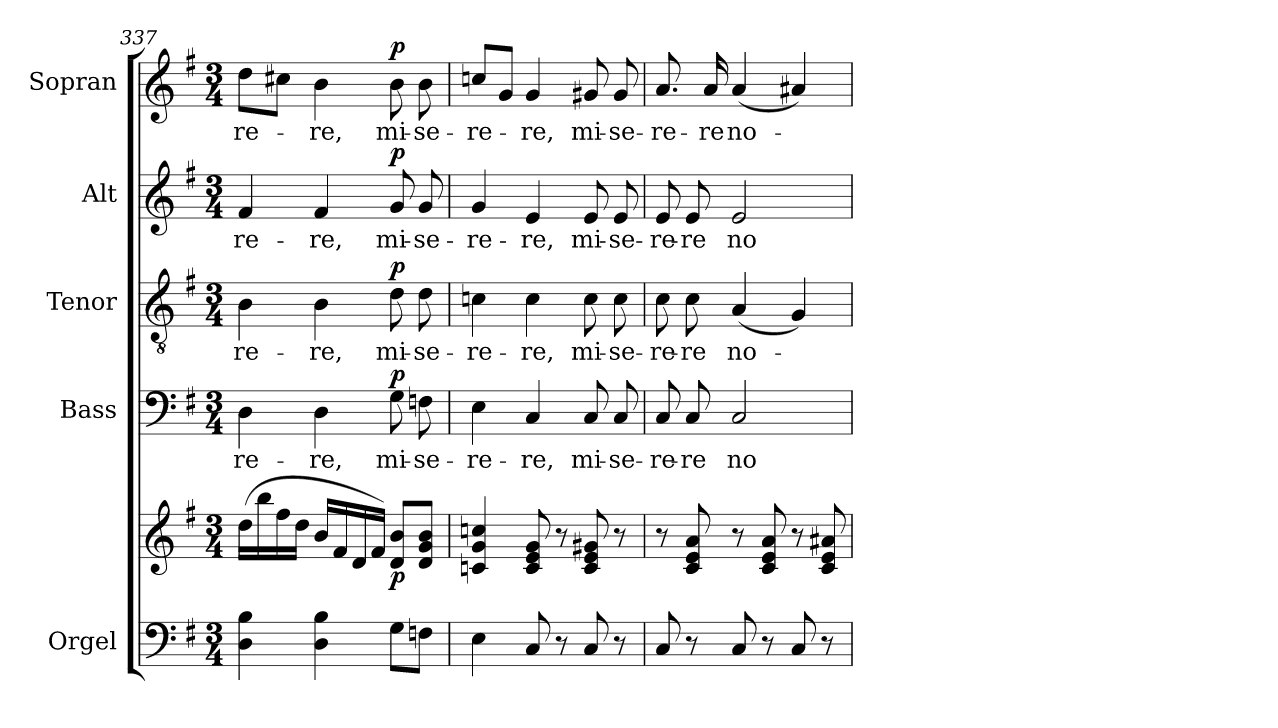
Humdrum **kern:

**kern	**kern	**dynam	**kern	**text	**dynam	**kern	**text	**dynam	**kern	**text	**dynam	**kern	**text	**dynam
*part5	*part5	*part5	*part4	*part4	*part4	*part3	*part3	*part3	*part2	*part2	*part2	*part1	*part1	*part1
*staff6	*staff5	*staff5/6	*staff4	*staff4	*staff4	*staff3	*staff3	*staff3	*staff2	*staff2	*staff2	*staff1	*staff1	*staff1
*I"Orgel	*	*	*I"Bass	*	*	*I"Tenor	*	*	*I"Alt	*	*	*I"Sopran	*	*
*I'Org.	*	*	*I'B.	*	*	*I'T.	*	*	*I'A.	*	*	*I'S.	*	*
*clefF4	*clefG2	*	*clefF4	*	*	*clefGv2	*	*	*clefG2	*	*	*clefG2	*	*
*k[f#]	*k[f#]	*	*k[f#]	*	*	*k[f#]	*	*	*k[f#]	*	*	*k[f#]	*	*
*G:	*G:	*	*G:	*	*	*G:	*	*	*G:	*	*	*G:	*	*
*M3/4	*M3/4	*	*M3/4	*	*	*M3/4	*	*	*M3/4	*	*	*M3/4	*	*
=337	=337	=337	=337	=337	=337	=337	=337	=337	=337	=337	=337	=337	=337	=337
!	!	!	!	!LO:LY:b	!	!	!LO:LY:b	!	!	!LO:LY:b	!	!	!LO:LY:b	!
4D\ 4B\	(>16dd\LL	.	4D\	-re-	.	4B\	-re-	.	4f#/	-re-	.	8dd\L	-re-	.
.	16bb\	.	.	.	.	.	.	.	.	.	.	.	.	.
.	16ff#\	.	.	.	.	.	.	.	.	.	.	8cc#X\J	.	.
.	16dd\JJ	.	.	.	.	.	.	.	.	.	.	.	.	.
!	!	!	!	!LO:LY:b	!	!	!LO:LY:b	!	!	!LO:LY:b	!	!	!LO:LY:b	!
4D\ 4B\	16b/LL	.	4D\	-re,	.	4B\	-re,	.	4f#/	-re,	.	4b\	-re,	.
.	16f#/	.	.	.	.	.	.	.	.	.	.	.	.	.
.	16d/	.	.	.	.	.	.	.	.	.	.	.	.	.
.	16f#/JJ)	.	.	.	.	.	.	.	.	.	.	.	.	.
!	!	!LO:DY:b	!	!LO:LY:b	!LO:DY:a	!	!LO:LY:b	!LO:DY:a	!	!LO:LY:b	!LO:DY:a	!	!LO:LY:b	!LO:DY:a
8G\L	8d/ 8b/L	p	8G\	mi-	p	8d\	mi-	p	8g/	mi-	p	8b\	mi-	p
!	!	!	!	!LO:LY:b	!	!	!LO:LY:b	!	!	!LO:LY:b	!	!	!LO:LY:b	!
8Fn\J	8d/ 8g/ 8b/J	.	8Fn\	-se-	.	8d\	-se-	.	8g/	-se-	.	8b\	-se-	.
=338	=338	=338	=338	=338	=338	=338	=338	=338	=338	=338	=338	=338	=338	=338
!	!	!	!	!LO:LY:b	!	!	!LO:LY:b	!	!	!LO:LY:b	!	!	!LO:LY:b	!
4E\	4cn/ 4g/ 4ccn/	.	4E\	-re-	.	4cn\	-re-	.	4g/	-re-	.	8ccn/L	-re-	.
.	.	.	.	.	.	.	.	.	.	.	.	8g/J	.	.
!	!	!	!	!LO:LY:b	!	!	!LO:LY:b	!	!	!LO:LY:b	!	!	!LO:LY:b	!
8C/	8c/ 8e/ 8g/	.	4C/	-re,	.	4c\	-re,	.	4e/	-re,	.	4g/	-re,	.
8r	8r	.	.	.	.	.	.	.	.	.	.	.	.	.
!	!	!	!	!LO:LY:b	!	!	!LO:LY:b	!	!	!LO:LY:b	!	!	!LO:LY:b	!
8C/	8c/ 8e/ 8g#X/	.	8C/	mi-	.	8c\	mi-	.	8e/	mi-	.	8g#X/	mi-	.
!	!	!	!	!LO:LY:b	!	!	!LO:LY:b	!	!	!LO:LY:b	!	!	!LO:LY:b	!
8r	8r	.	8C/	-se-	.	8c\	-se-	.	8e/	-se-	.	8g#/	-se-	.
=339	=339	=339	=339	=339	=339	=339	=339	=339	=339	=339	=339	=339	=339	=339
!	!	!	!	!LO:LY:b	!	!	!LO:LY:b	!	!	!LO:LY:b	!	!	!LO:LY:b	!
8C/	8r	.	8C/	-re-	.	8c\	-re-	.	8e/	-re-	.	8.a/	-re-	.
!	!	!	!	!LO:LY:b	!	!	!LO:LY:b	!	!	!LO:LY:b	!	!	!	!
8r	8c/ 8e/ 8a/	.	8C/	-re	.	8c\	-re	.	8e/	-re	.	.	.	.
!	!	!	!	!	!	!	!	!	!	!	!	!	!LO:LY:b	!
.	.	.	.	.	.	.	.	.	.	.	.	16a/	-re	.
!	!	!	!	!LO:LY:b	!	!	!LO:LY:b	!	!	!LO:LY:b	!	!	!LO:LY:b	!
8C/	8r	.	2C/	no-	.	(<4A/	no-	.	2e/	no-	.	(<4a/	no-	.
8r	8c/ 8e/ 8a/	.	.	.	.	.	.	.	.	.	.	.	.	.
8C/	8r	.	.	.	.	4G/)	.	.	.	.	.	4a#X/)	.	.
8r	8c/ 8e/ 8a#X/	.	.	.	.	.	.	.	.	.	.	.	.	.
=	=	=	=	=	=	=	=	=	=	=	=	=	=	=
*-	*-	*-	*-	*-	*-	*-	*-	*-	*-	*-	*-	*-	*-	*-
